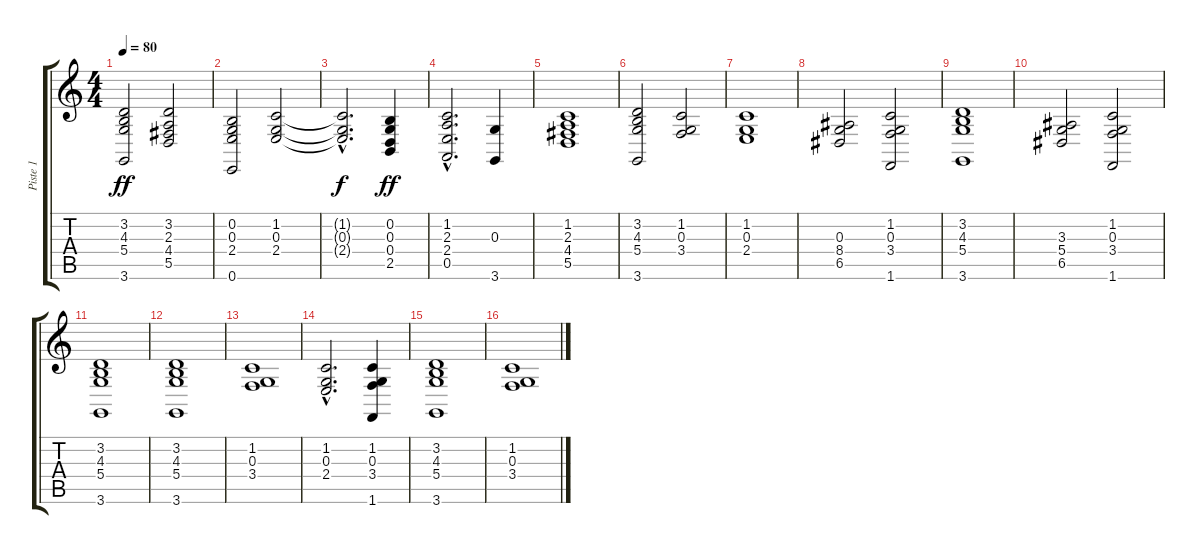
\track ("Piste 1" "Piste 1") {instrument pad2warm}
\staff {score tabs}
\tuning (E4 B3 G3 D3 A2 E2) {hide}
\ts (4 4)
\tempo 80
\clef g2
\ks c
(3.2 4.3 5.4 3.6).2{dy ff} (3.2 2.3 4.4 5.5).2 |
(0.2 0.3 2.4 0.6).2 (1.2 0.3 2.4).2 |
(1.2{hac t} 0.3{hac t} 2.4{hac t}).2{d dy f} (0.2 0.3 0.4 2.5).4{dy ff} |
(1.2 2.3 2.4 0.5{hac}).2{d} (0.3 3.6).4 |
(1.2 2.3 4.4 5.5).1 |
(3.2 4.3 5.4 3.6).2 (1.2 0.3 3.4).2 |
(1.2 0.3 2.4).1 |
(0.3 8.4 6.5).2 (1.2 0.3 3.4 1.6).2 |
(3.2 4.3 5.4 3.6).1 |
(3.3 5.4 6.5).2 (1.2 0.3 3.4 1.6).2 |
(3.2 4.3 5.4 3.6).1 |
(3.2 4.3 5.4 3.6).1 |
(1.2 0.3 3.4).1 |
(1.2{hac} 0.3{hac} 2.4{hac}).2{d} (1.2 0.3 3.4 1.6).4 |
(3.2 4.3 5.4 3.6).1 |
(1.2 0.3 3.4).1
